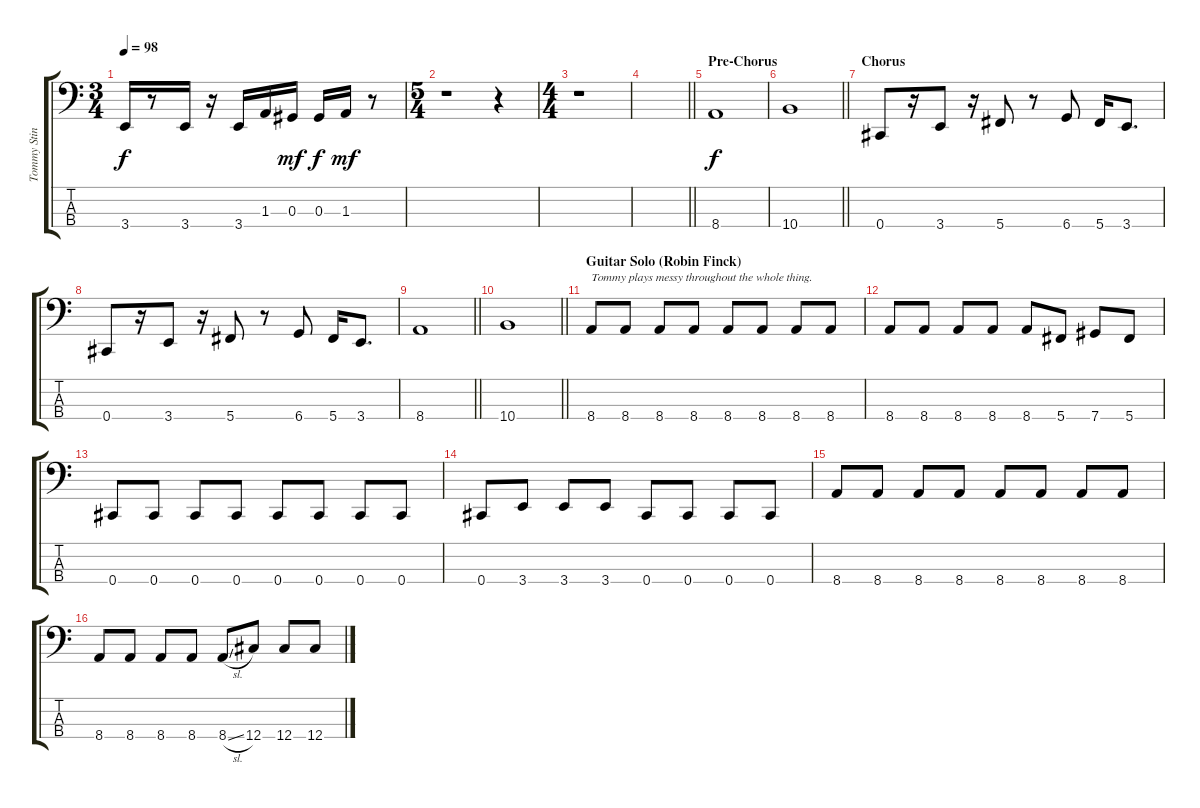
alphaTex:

\track ("Tommy Stinson" "Tommy Stin") {instrument distortionguitar}
\staff {score tabs}
\tuning (Gb2 Db2 Ab1 Db1) {hide}
\ts (3 4)
\tempo 98
\clef f4
\ks c
3.4.16{dy f} r.8 3.4.16 r.16 3.4.16 1.3.16 0.3.16{dy mf} 0.3.16{dy f} 1.3.16{dy mf} r.8 |
\ts (5 4)
r.1 r.4 |
\ts (4 4)
r.1 |
\barLineRight lightlight
|
\section ("" "Pre-Chorus")
8.4.1{dy f} |
\barLineRight lightlight
10.4.1 |
\section ("" "Chorus")
0.4.8 r.16 3.4.8 r.16 5.4.8 r.8 6.4.8 5.4.16 3.4.8{d} |
0.4.8 r.16 3.4.8 r.16 5.4.8 r.8 6.4.8 5.4.16 3.4.8{d} |
\barLineRight lightlight
8.4.1 |
\barLineRight lightlight
10.4.1 |
\section ("" "Guitar Solo (Robin Finck)")
8.4.8{txt "Tommy plays messy throughout the whole thing."} 8.4.8 8.4.8 8.4.8 8.4.8 8.4.8 8.4.8 8.4.8 |
8.4.8 8.4.8 8.4.8 8.4.8 8.4.8 5.4.8 7.4.8 5.4.8 |
0.4.8 0.4.8 0.4.8 0.4.8 0.4.8 0.4.8 0.4.8 0.4.8 |
0.4.8 3.4.8 3.4.8 3.4.8 0.4.8 0.4.8 0.4.8 0.4.8 |
8.4.8 8.4.8 8.4.8 8.4.8 8.4.8 8.4.8 8.4.8 8.4.8 |
8.4.8 8.4.8 8.4.8 8.4.8 8.4{sl}.8 12.4.8 12.4.8 12.4.8
